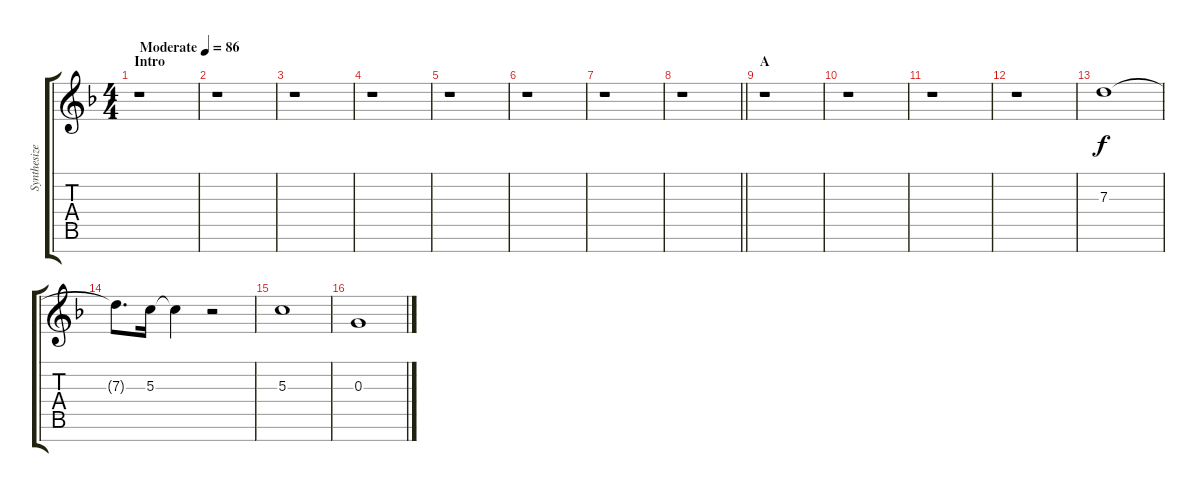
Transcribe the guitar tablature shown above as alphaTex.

\track ("Synthesizer" "Synthesize") {instrument pad2warm}
\staff {score tabs}
\tuning (E5 B4 G4 D4 A3 E3 B2) {hide}
\ts (4 4)
\section ("" "Intro")
\tempo (86 "Moderate")
\clef g2
\ks f
r.1{dy f instrument pad2warm} |
r.1 |
r.1 |
r.1 |
r.1 |
r.1 |
r.1 |
\barLineRight lightlight
r.1 |
\section ("" "A")
r.1 |
r.1 |
r.1 |
r.1 |
7.3.1 |
7.3{t}.8{d} 5.3.16 5.3{t}.4 r.2 |
5.3.1 |
0.3.1
